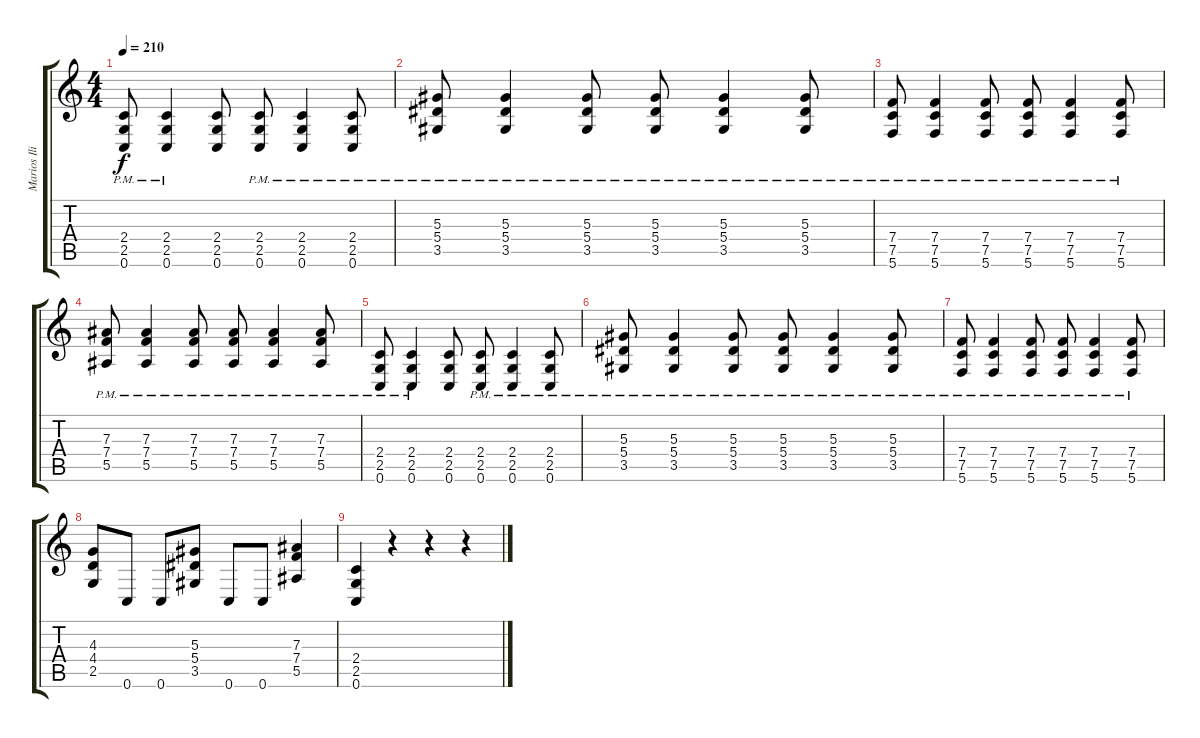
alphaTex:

\track ("Marios Iliopoulos " "Marios Ili") {instrument distortionguitar}
\staff {score tabs}
\tuning (C4 G3 Eb3 Bb2 F2 C2) {hide}
\ts (4 4)
\tempo 210
\clef g2
\ks c
(2.4{pm} 2.5{pm} 0.6).8{dy f} (2.4{pm} 2.5{pm} 0.6).4 (2.4 2.5 0.6).8 (2.4{pm} 2.5{pm} 0.6).8 (2.4{pm} 2.5{pm} 0.6).4 (2.4 2.5{pm} 0.6).8 |
(5.3 5.4{pm} 3.5{pm}).8 (5.3 5.4{pm} 3.5{pm}).4 (5.3 5.4{pm} 3.5{pm}).8 (5.3 5.4{pm} 3.5{pm}).8 (5.3 5.4{pm} 3.5{pm}).4 (5.3 5.4{pm} 3.5{pm}).8 |
(7.4 7.5{pm} 5.6{pm}).8 (7.4 7.5{pm} 5.6{pm}).4 (7.4 7.5{pm} 5.6{pm}).8 (7.4 7.5{pm} 5.6{pm}).8 (7.4 7.5{pm} 5.6{pm}).4 (7.4 7.5{pm} 5.6{pm}).8 |
(7.3 7.4{pm} 5.5{pm}).8 (7.3 7.4{pm} 5.5{pm}).4 (7.3 7.4{pm} 5.5{pm}).8 (7.3 7.4{pm} 5.5{pm}).8 (7.3 7.4{pm} 5.5{pm}).4 (7.3 7.4{pm} 5.5{pm}).8 |
(2.4{pm} 2.5{pm} 0.6).8 (2.4{pm} 2.5{pm} 0.6).4 (2.4 2.5 0.6).8 (2.4{pm} 2.5{pm} 0.6).8 (2.4{pm} 2.5{pm} 0.6).4 (2.4 2.5{pm} 0.6).8 |
(5.3 5.4{pm} 3.5{pm}).8 (5.3 5.4{pm} 3.5{pm}).4 (5.3 5.4{pm} 3.5{pm}).8 (5.3 5.4{pm} 3.5{pm}).8 (5.3 5.4{pm} 3.5{pm}).4 (5.3 5.4{pm} 3.5{pm}).8 |
(7.4 7.5{pm} 5.6{pm}).8 (7.4 7.5{pm} 5.6{pm}).4 (7.4 7.5{pm} 5.6{pm}).8 (7.4 7.5{pm} 5.6{pm}).8 (7.4 7.5{pm} 5.6{pm}).4 (7.4 7.5{pm} 5.6{pm}).8 |
(4.3 4.4 2.5).8 0.6.8 0.6.8 (5.3 5.4 3.5).8 0.6.8 0.6.8 (7.3 7.4 5.5).4 |
(2.4 2.5 0.6).4 r.4 r.4 r.4
